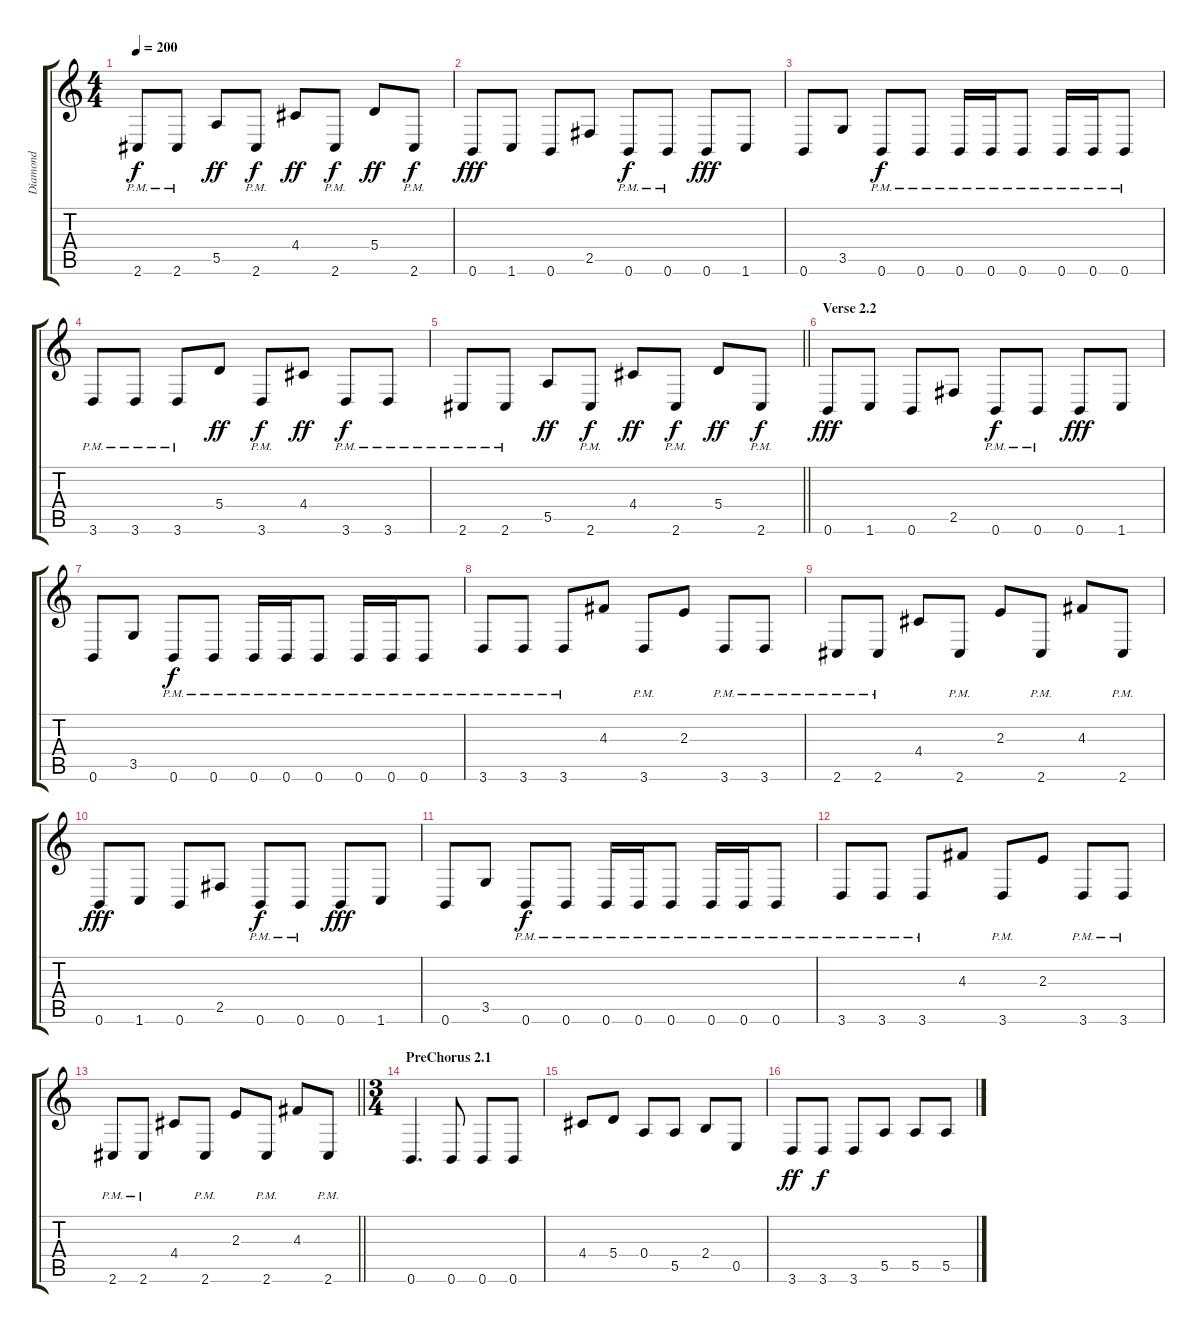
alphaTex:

\track ("Diamond" "Diamond") {instrument distortionguitar}
\staff {score tabs}
\tuning (B3 Gb3 D3 A2 E2 B1) {hide}
\ts (4 4)
\tempo 200
\clef g2
\ks c
2.6{pm}.8{dy f} 2.6{pm}.8 5.5.8{dy ff} 2.6{pm}.8{dy f} 4.4.8{dy ff} 2.6{pm}.8{dy f} 5.4.8{dy ff} 2.6{pm}.8{dy f} |
0.6.8{dy fff} 1.6.8 0.6.8 2.5.8 0.6{pm}.8{dy f} 0.6{pm}.8 0.6.8{dy fff} 1.6.8 |
0.6.8 3.5.8 0.6{pm}.8{dy f} 0.6{pm}.8 0.6{pm}.16 0.6{pm}.16 0.6{pm}.8 0.6{pm}.16 0.6{pm}.16 0.6{pm}.8 |
3.6{pm}.8 3.6{pm}.8 3.6{pm}.8 5.4.8{dy ff} 3.6{pm}.8{dy f} 4.4.8{dy ff} 3.6{pm}.8{dy f} 3.6{pm}.8 |
\barLineRight lightlight
2.6{pm}.8 2.6{pm}.8 5.5.8{dy ff} 2.6{pm}.8{dy f} 4.4.8{dy ff} 2.6{pm}.8{dy f} 5.4.8{dy ff} 2.6{pm}.8{dy f} |
\section ("" "Verse 2.2")
0.6.8{dy fff} 1.6.8 0.6.8 2.5.8 0.6{pm}.8{dy f} 0.6{pm}.8 0.6.8{dy fff} 1.6.8 |
0.6.8 3.5.8 0.6{pm}.8{dy f} 0.6{pm}.8 0.6{pm}.16 0.6{pm}.16 0.6{pm}.8 0.6{pm}.16 0.6{pm}.16 0.6{pm}.8 |
3.6{pm}.8 3.6{pm}.8 3.6{pm}.8 4.3.8 3.6{pm}.8 2.3.8 3.6{pm}.8 3.6{pm}.8 |
2.6{pm}.8 2.6{pm}.8 4.4.8 2.6{pm}.8 2.3.8 2.6{pm}.8 4.3.8 2.6{pm}.8 |
0.6.8{dy fff} 1.6.8 0.6.8 2.5.8 0.6{pm}.8{dy f} 0.6{pm}.8 0.6.8{dy fff} 1.6.8 |
0.6.8 3.5.8 0.6{pm}.8{dy f} 0.6{pm}.8 0.6{pm}.16 0.6{pm}.16 0.6{pm}.8 0.6{pm}.16 0.6{pm}.16 0.6{pm}.8 |
3.6{pm}.8 3.6{pm}.8 3.6{pm}.8 4.3.8 3.6{pm}.8 2.3.8 3.6{pm}.8 3.6{pm}.8 |
\barLineRight lightlight
2.6{pm}.8 2.6{pm}.8 4.4.8 2.6{pm}.8 2.3.8 2.6{pm}.8 4.3.8 2.6{pm}.8 |
\ts (3 4)
\section ("" "PreChorus 2.1")
0.6.4{d} 0.6.8 0.6.8 0.6.8 |
4.4.8 5.4.8 0.4.8 5.5.8 2.4.8 0.5.8 |
3.6.8{dy ff} 3.6.8{dy f} 3.6.8 5.5.8 5.5.8 5.5.8
